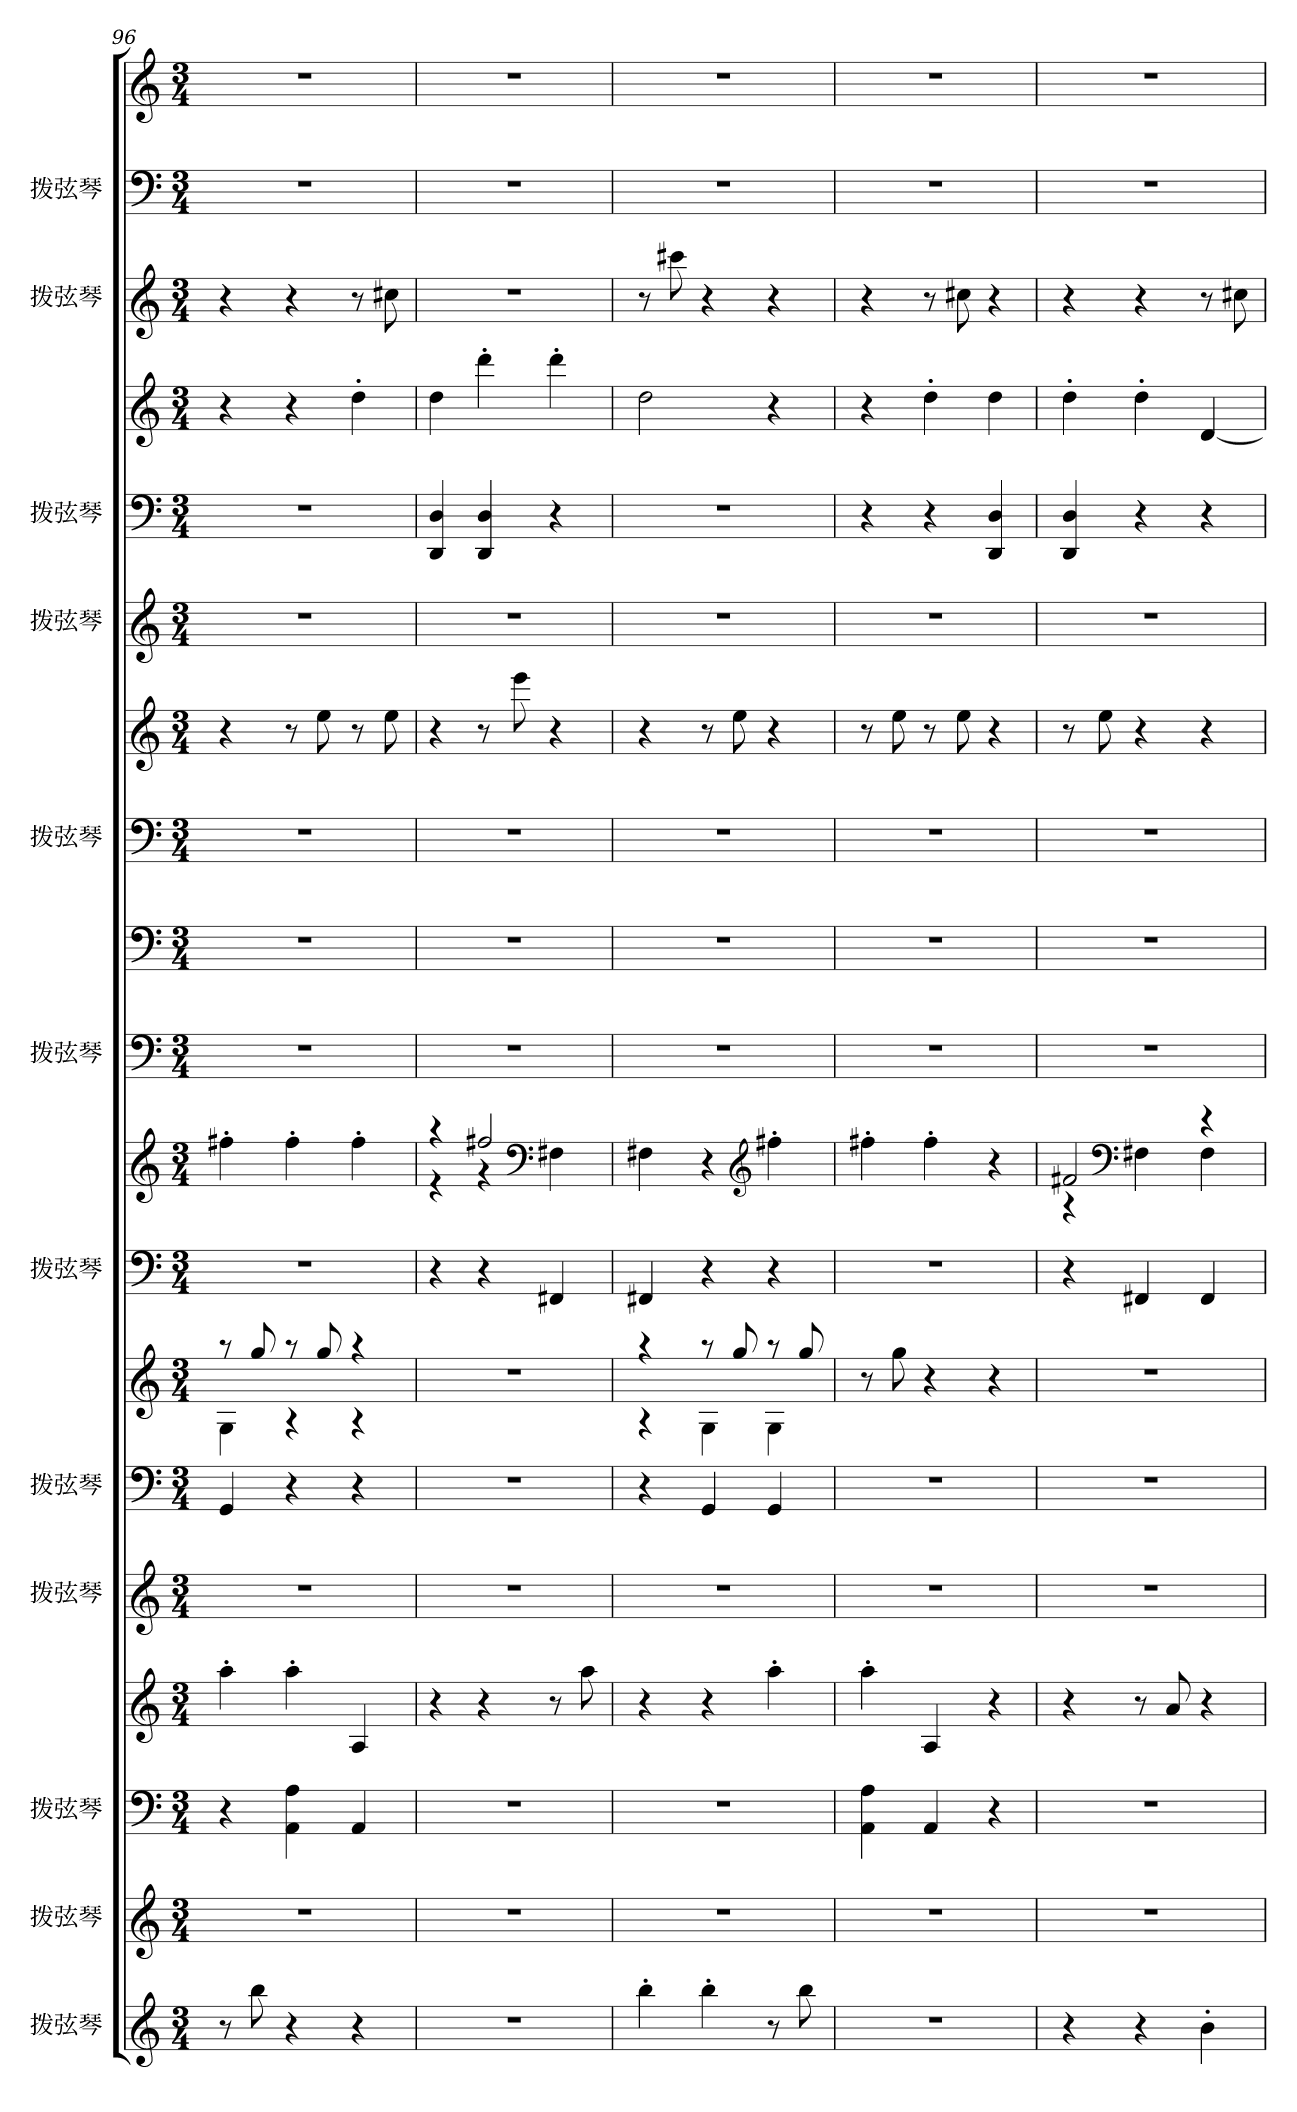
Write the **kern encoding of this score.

**kern	**kern	**kern	**kern	**kern	**kern	**kern	**kern	**kern	**kern	**kern	**kern	**kern	**kern	**kern	**kern	**kern	**kern	**kern
*part12	*part11	*part10	*part10	*part9	*part8	*part8	*part7	*part7	*part6	*part6	*part5	*part5	*part4	*part3	*part3	*part2	*part1	*part1
*staff19	*staff18	*staff17	*staff16	*staff15	*staff14	*staff13	*staff12	*staff11	*staff10	*staff9	*staff8	*staff7	*staff6	*staff5	*staff4	*staff3	*staff2	*staff1
*I"拨弦琴	*I"拨弦琴	*I"拨弦琴	*	*I"拨弦琴	*I"拨弦琴	*	*I"拨弦琴	*	*I"拨弦琴	*	*I"拨弦琴	*	*I"拨弦琴	*I"拨弦琴	*	*I"拨弦琴	*I"拨弦琴	*
*clefG2	*clefG2	*clefF4	*clefG2	*clefG2	*clefF4	*clefG2	*clefF4	*clefG2	*clefF4	*clefF4	*clefF4	*clefG2	*clefG2	*clefF4	*clefG2	*clefG2	*clefF4	*clefG2
*k[]	*k[]	*k[]	*k[]	*k[]	*k[]	*k[]	*k[]	*k[]	*k[]	*k[]	*k[]	*k[]	*k[]	*k[]	*k[]	*k[]	*k[]	*k[]
*M3/4	*M3/4	*M3/4	*M3/4	*M3/4	*M3/4	*M3/4	*M3/4	*M3/4	*M3/4	*M3/4	*M3/4	*M3/4	*M3/4	*M3/4	*M3/4	*M3/4	*M3/4	*M3/4
=96	=96	=96	=96	=96	=96	=96	=96	=96	=96	=96	=96	=96	=96	=96	=96	=96	=96	=96
*	*	*	*	*	*	*^	*	*	*	*	*	*	*	*	*	*	*	*
8r	2.r	4r	4aa'\	2.r	4GG/	8r	4G\	2.r	4ff#X'\	2.r	2.r	2.r	4r	2.r	2.r	4r	4r	2.r	2.r
8bb\	.	.	.	.	.	8gg/	.	.	.	.	.	.	.	.	.	.	.	.	.
4r	.	4AA\ 4A\	4aa'\	.	4r	8r	4r	.	4ff#'\	.	.	.	8r	.	.	4r	4r	.	.
.	.	.	.	.	.	8gg/	.	.	.	.	.	.	8ee\	.	.	.	.	.	.
4r	.	4AA/	4A/	.	4r	4r	4r	.	4ff#'\	.	.	.	8r	.	.	4dd'\	8r	.	.
.	.	.	.	.	.	.	.	.	.	.	.	.	8ee\	.	.	.	8cc#X\	.	.
*	*	*	*	*	*	*v	*v	*	*	*	*	*	*	*	*	*	*	*	*
!!LO:PB:g=z
=97	=97	=97	=97	=97	=97	=97	=97	=97	=97	=97	=97	=97	=97	=97	=97	=97	=97	=97
*	*	*	*	*	*	*	*	*^	*	*	*	*	*	*	*	*	*	*
2.r	2.r	2.r	4r	2.r	2.r	2.r	4r	4r	4r	2.r	2.r	2.r	4r	2.r	4DD/ 4D/	4dd\	2.r	2.r	2.r
.	.	.	4r	.	.	.	4r	2ff#X/	4r	.	.	.	8r	.	4DD/ 4D/	4ddd'\	.	.	.
.	.	.	.	.	.	.	.	.	.	.	.	.	8eee\	.	.	.	.	.	.
*	*	*	*	*	*	*	*	*clefF4	*	*	*	*	*	*	*	*	*	*	*
.	.	.	8r	.	.	.	4FF#X/	.	4F#X\	.	.	.	4r	.	4r	4ddd'\	.	.	.
.	.	.	8aa\	.	.	.	.	.	.	.	.	.	.	.	.	.	.	.	.
*	*	*	*	*	*	*	*	*v	*v	*	*	*	*	*	*	*	*	*	*
=98	=98	=98	=98	=98	=98	=98	=98	=98	=98	=98	=98	=98	=98	=98	=98	=98	=98	=98
*	*	*	*	*	*	*^	*	*	*	*	*	*	*	*	*	*	*	*
4bb'\	2.r	2.r	4r	2.r	4r	4r	4r	4FF#X/	4F#X\	2.r	2.r	2.r	4r	2.r	2.r	2dd\	8r	2.r	2.r
.	.	.	.	.	.	.	.	.	.	.	.	.	.	.	.	.	8ccc#X\	.	.
4bb'\	.	.	4r	.	4GG/	8r	4G\	4r	4r	.	.	.	8r	.	.	.	4r	.	.
.	.	.	.	.	.	8gg/	.	.	.	.	.	.	8ee\	.	.	.	.	.	.
*	*	*	*	*	*	*	*	*	*clefG2	*	*	*	*	*	*	*	*	*	*
8r	.	.	4aa'\	.	4GG/	8r	4G\	4r	4ff#X'\	.	.	.	4r	.	.	4r	4r	.	.
8bb\	.	.	.	.	.	8gg/	.	.	.	.	.	.	.	.	.	.	.	.	.
*	*	*	*	*	*	*v	*v	*	*	*	*	*	*	*	*	*	*	*	*
=99	=99	=99	=99	=99	=99	=99	=99	=99	=99	=99	=99	=99	=99	=99	=99	=99	=99	=99
2.r	2.r	4AA\ 4A\	4aa'\	2.r	2.r	8r	2.r	4ff#X'\	2.r	2.r	2.r	8r	2.r	4r	4r	4r	2.r	2.r
.	.	.	.	.	.	8gg\	.	.	.	.	.	8ee\	.	.	.	.	.	.
.	.	4AA/	4A/	.	.	4r	.	4ff#'\	.	.	.	8r	.	4r	4dd'\	8r	.	.
.	.	.	.	.	.	.	.	.	.	.	.	8ee\	.	.	.	8cc#X\	.	.
.	.	4r	4r	.	.	4r	.	4r	.	.	.	4r	.	4DD/ 4D/	4dd\	4r	.	.
=100	=100	=100	=100	=100	=100	=100	=100	=100	=100	=100	=100	=100	=100	=100	=100	=100	=100	=100
*	*	*	*	*	*	*	*	*^	*	*	*	*	*	*	*	*	*	*
4r	2.r	2.r	4r	2.r	2.r	2.r	4r	2f#X/	4r	2.r	2.r	2.r	8r	2.r	4DD/ 4D/	4dd'\	4r	2.r	2.r
.	.	.	.	.	.	.	.	.	.	.	.	.	8ee\	.	.	.	.	.	.
*	*	*	*	*	*	*	*	*clefF4	*	*	*	*	*	*	*	*	*	*	*
4r	.	.	8r	.	.	.	4FF#X/	.	4F#X\	.	.	.	4r	.	4r	4dd'\	4r	.	.
.	.	.	8a/	.	.	.	.	.	.	.	.	.	.	.	.	.	.	.	.
4b'\	.	.	4r	.	.	.	4FF#/	4r	4F#\	.	.	.	4r	.	4r	[4d/	8r	.	.
.	.	.	.	.	.	.	.	.	.	.	.	.	.	.	.	.	8cc#X\	.	.
*	*	*	*	*	*	*	*	*v	*v	*	*	*	*	*	*	*	*	*	*
=	=	=	=	=	=	=	=	=	=	=	=	=	=	=	=	=	=	=
*-	*-	*-	*-	*-	*-	*-	*-	*-	*-	*-	*-	*-	*-	*-	*-	*-	*-	*-
